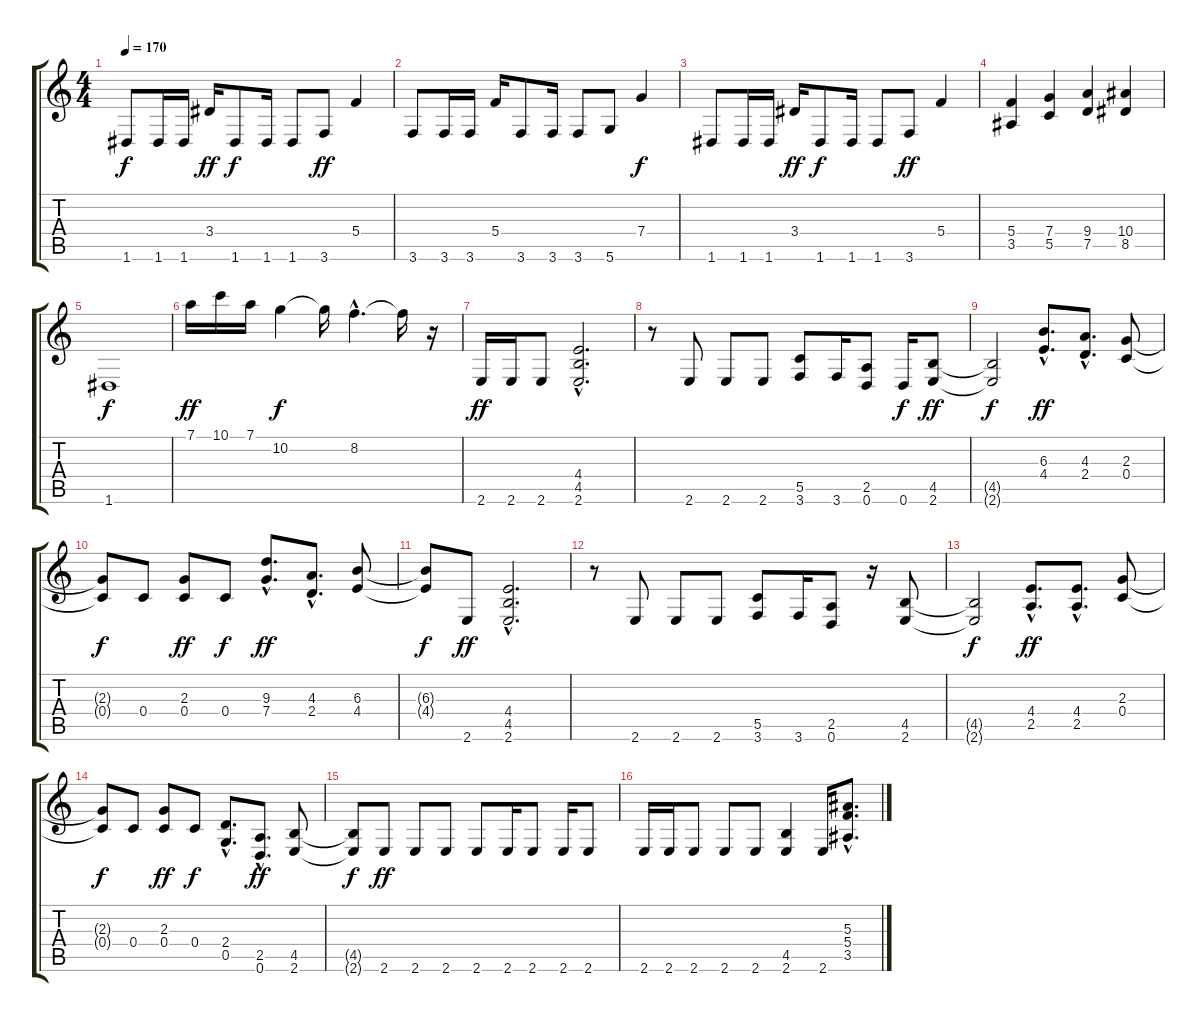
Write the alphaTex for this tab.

\track "" {instrument overdrivenguitar}
\staff {score tabs}
\tuning (D4 A3 F3 C3 G2 D2) {hide}
\ts (4 4)
\tempo 170
\clef g2
\ks c
1.6.8{dy f} 1.6.16 1.6.16 3.4.16{dy ff} 1.6.8{dy f} 1.6.16 1.6.8 3.6.8{dy ff} 5.4.4 |
3.6.8 3.6.16 3.6.16 5.4.16 3.6.8 3.6.16 3.6.8 5.6.8 7.4.4{dy f} |
1.6.8 1.6.16 1.6.16 3.4.16{dy ff} 1.6.8{dy f} 1.6.16 1.6.8 3.6.8{dy ff} 5.4.4 |
(5.4 3.5).4 (7.4 5.5).4 (9.4 7.5).4 (10.4 8.5).4 |
1.6.1{dy f} |
7.1.16{dy ff} 10.1.16 7.1.16 10.2.4{dy f} 10.2{t}.16 8.2{hac}.4{d} 8.2{t}.16 r.16 |
2.6.16{dy ff} 2.6.16 2.6.8 (4.4{hac} 4.5{hac} 2.6{hac}).2{d} |
r.8 2.6.8 2.6.8 2.6.8 (5.5 3.6).8 3.6.16 (2.5 0.6).8 0.6.16{dy f} (4.5 2.6).8{dy ff} |
(4.5{t} 2.6{t}).2{dy f} (6.3{hac} 4.4{hac}).8{d dy ff} (4.3{hac} 2.4{hac}).8{d} (2.3 0.4).8 |
(2.3{t} 0.4{t}).8{dy f} 0.4.8 (2.3 0.4).8{dy ff} 0.4.8{dy f} (9.3{hac} 7.4{hac}).8{d dy ff} (4.3{hac} 2.4{hac}).8{d} (6.3 4.4).8 |
(6.3{t} 4.4{t}).8{dy f} 2.6.8{dy ff} (4.4{hac} 4.5{hac} 2.6{hac}).2{d} |
r.8 2.6.8 2.6.8 2.6.8 (5.5 3.6).8 3.6.16 (2.5 0.6).8 r.16 (4.5 2.6).8 |
(4.5{t} 2.6{t}).2{dy f} (4.4{hac} 2.5{hac}).8{d dy ff} (4.4{hac} 2.5{hac}).8{d} (2.3 0.4).8 |
(2.3{t} 0.4{t}).8{dy f} 0.4.8 (2.3 0.4).8{dy ff} 0.4.8{dy f} (2.4{hac} 0.5{hac}).8{d} (2.5{hac} 0.6{hac}).8{d dy ff} (4.5 2.6).8 |
(4.5{t} 2.6{t}).8{dy f} 2.6.8{dy ff} 2.6.8 2.6.8 2.6.8 2.6.16 2.6.8 2.6.16 2.6.8 |
2.6.16 2.6.16 2.6.8 2.6.8 2.6.8 (4.5 2.6).4 2.6.16 (5.3{hac} 5.4{hac} 3.5{hac}).8{d}
